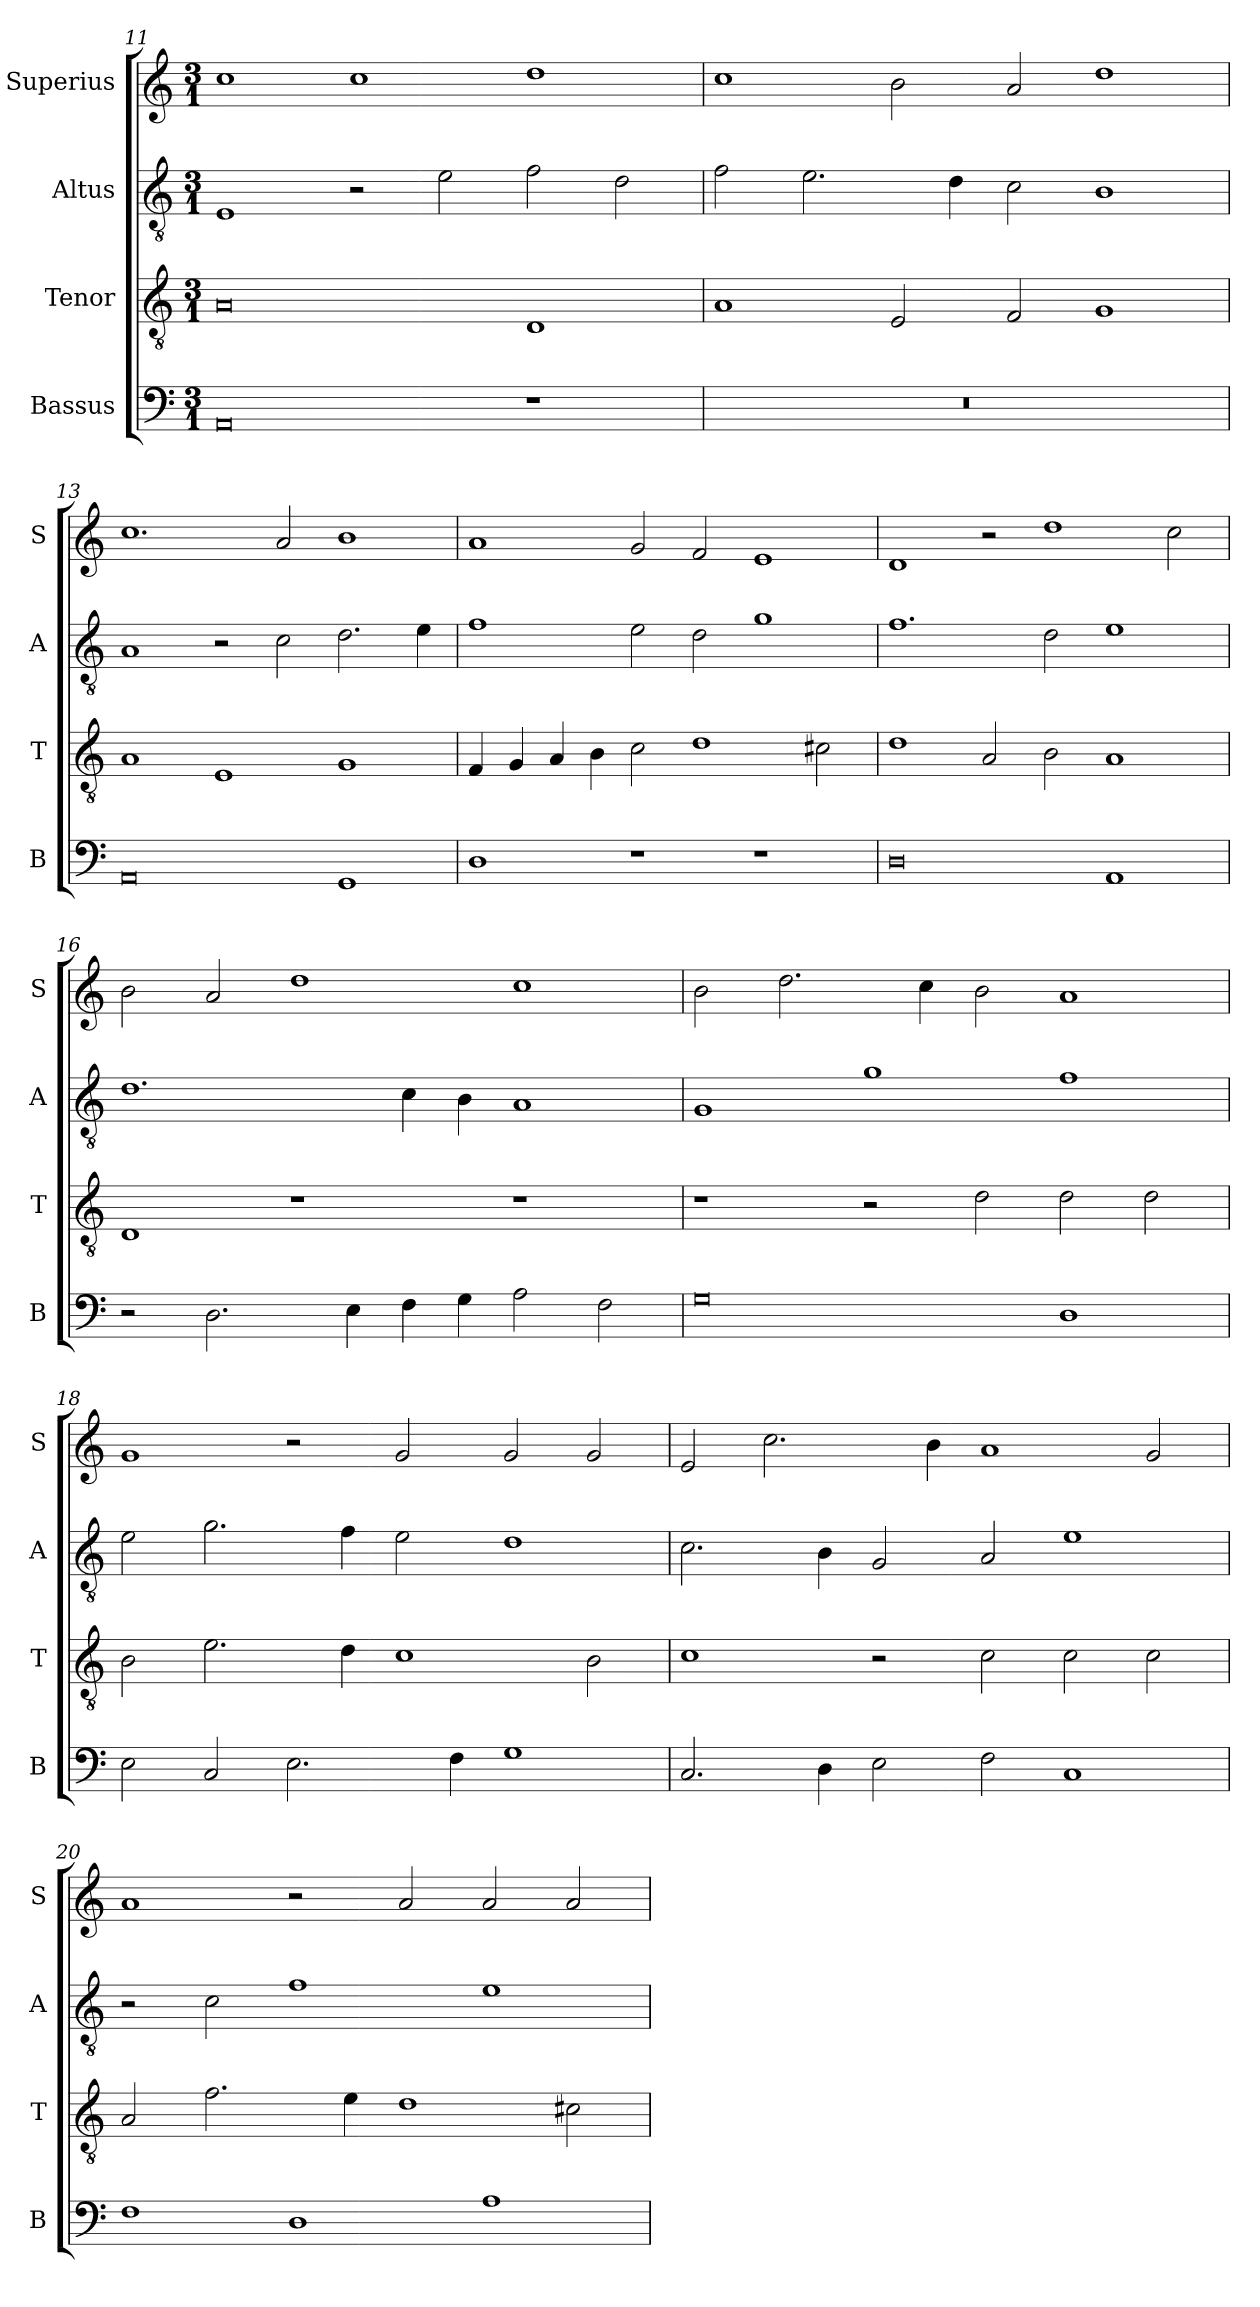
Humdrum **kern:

**kern	**kern	**kern	**kern
*part4	*part3	*part2	*part1
*staff4	*staff3	*staff2	*staff1
*I"Bassus	*I"Tenor	*I"Altus	*I"Superius
*I'B	*I'T	*I'A	*I'S
*clefF4	*clefGv2	*clefGv2	*clefG2
*k[]	*k[]	*k[]	*k[]
*M3/1	*M3/1	*M3/1	*M3/1
=11	=11	=11	=11
0AA	0A	1E	1cc
.	.	2r	1cc
.	.	2e\	.
1r	1D	2f\	1dd
.	.	2d\	.
=12	=12	=12	=12
0.r	1A	2f\	1cc
.	.	2.e\	.
.	2E/	.	2b\
.	.	4d\	.
.	2F/	2c\	2a/
.	1G	1B	1dd
=13	=13	=13	=13
0AA	1A	1A	1.cc
.	1E	2r	.
.	.	2c\	2a/
1GG	1G	2.d\	1b
.	.	4e\	.
=14	=14	=14	=14
1D	4F/	1f	1a
.	4G/	.	.
.	4A/	.	.
.	4B\	.	.
1r	2c\	2e\	2g/
.	1d	2d\	2f/
1r	.	1g	1e
.	2c#X\	.	.
=15	=15	=15	=15
0D	1d	1.f	1d
.	2A/	.	2r
.	2B\	2d\	1dd
1AA	1A	1e	.
.	.	.	2cc\
=16	=16	=16	=16
2r	1D	1.d	2b\
2.D\	.	.	2a/
.	1r	.	1dd
4E\	.	.	.
4F\	.	4c\	.
4G\	.	4B\	.
2A\	1r	1A	1cc
2F\	.	.	.
=17	=17	=17	=17
0G	1r	1G	2b\
.	.	.	2.dd\
.	2r	1g	.
.	.	.	4cc\
.	2d\	.	2b\
1D	2d\	1f	1a
.	2d\	.	.
=18	=18	=18	=18
2E\	2B\	2e\	1g
2C/	2.e\	2.g\	.
2.E\	.	.	2r
.	4d\	4f\	.
.	1c	2e\	2g/
4F\	.	.	.
1G	.	1d	2g/
.	2B\	.	2g/
=19	=19	=19	=19
2.C/	1c	2.c\	2e/
.	.	.	2.cc\
4D\	.	4B\	.
2E\	2r	2G/	.
.	.	.	4b\
2F\	2c\	2A/	1a
1C	2c\	1e	.
.	2c\	.	2g/
=20	=20	=20	=20
1F	2A/	2r	1a
.	2.f\	2c\	.
1D	.	1f	2r
.	4e\	.	.
.	1d	.	2a/
1A	.	1e	2a/
.	2c#X\	.	2a/
=	=	=	=
*-	*-	*-	*-
